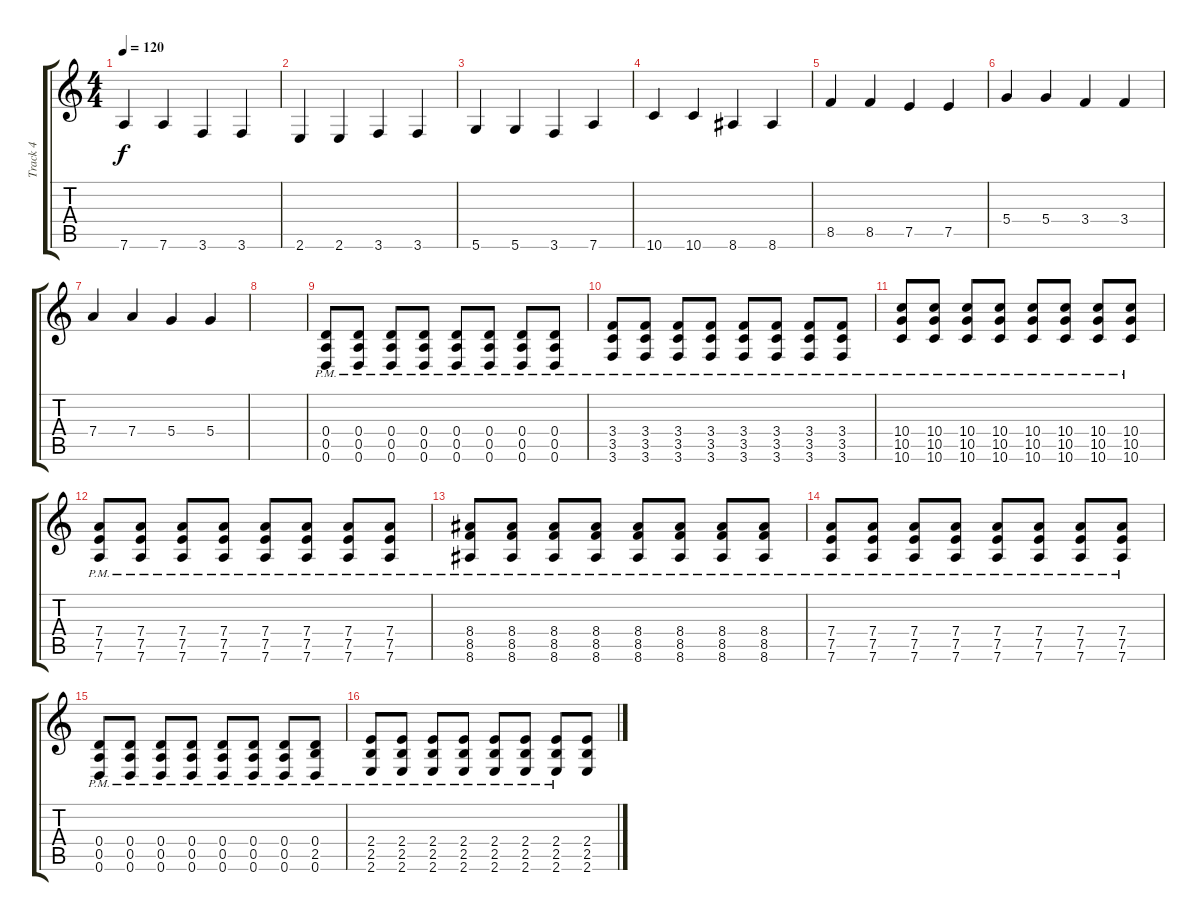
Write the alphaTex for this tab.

\track ("Track 4" "Track 4") {instrument overdrivenguitar}
\staff {score tabs}
\tuning (E4 A3 G3 D3 A2 D2) {hide}
\ts (4 4)
\tempo 120
\clef g2
\ks c
7.6.4{dy f} 7.6.4 3.6.4 3.6.4 |
2.6.4 2.6.4 3.6.4 3.6.4 |
5.6.4 5.6.4 3.6.4 7.6.4 |
10.6.4 10.6.4 8.6.4 8.6.4 |
8.5.4 8.5.4 7.5.4 7.5.4 |
5.4.4 5.4.4 3.4.4 3.4.4 |
7.4.4 7.4.4 5.4.4 5.4.4 |
|
(0.4{pm} 0.5{pm} 0.6{pm}).8 (0.4{pm} 0.5{pm} 0.6{pm}).8 (0.4{pm} 0.5{pm} 0.6{pm}).8 (0.4{pm} 0.5{pm} 0.6{pm}).8 (0.4{pm} 0.5{pm} 0.6{pm}).8 (0.4{pm} 0.5{pm} 0.6{pm}).8 (0.4{pm} 0.5{pm} 0.6{pm}).8 (0.4{pm} 0.5{pm} 0.6{pm}).8 |
(3.4{pm} 3.5{pm} 3.6{pm}).8 (3.4{pm} 3.5{pm} 3.6{pm}).8 (3.4{pm} 3.5{pm} 3.6{pm}).8 (3.4{pm} 3.5{pm} 3.6{pm}).8 (3.4{pm} 3.5{pm} 3.6{pm}).8 (3.4{pm} 3.5{pm} 3.6{pm}).8 (3.4{pm} 3.5{pm} 3.6{pm}).8 (3.4{pm} 3.5{pm} 3.6{pm}).8 |
(10.4 10.5{pm} 10.6{pm}).8 (10.4{pm} 10.5{pm} 10.6{pm}).8 (10.4{pm} 10.5{pm} 10.6{pm}).8 (10.4{pm} 10.5{pm} 10.6{pm}).8 (10.4{pm} 10.5{pm} 10.6{pm}).8 (10.4{pm} 10.5{pm} 10.6{pm}).8 (10.4{pm} 10.5{pm} 10.6{pm}).8 (10.4{pm} 10.5{pm} 10.6{pm}).8 |
(7.4{pm} 7.5{pm} 7.6{pm}).8 (7.4{pm} 7.5{pm} 7.6{pm}).8 (7.4{pm} 7.5{pm} 7.6{pm}).8 (7.4{pm} 7.5{pm} 7.6{pm}).8 (7.4{pm} 7.5{pm} 7.6{pm}).8 (7.4{pm} 7.5{pm} 7.6{pm}).8 (7.4{pm} 7.5{pm} 7.6{pm}).8 (7.4{pm} 7.5{pm} 7.6{pm}).8 |
(8.4{pm} 8.5{pm} 8.6{pm}).8 (8.4{pm} 8.5{pm} 8.6{pm}).8 (8.4{pm} 8.5{pm} 8.6{pm}).8 (8.4{pm} 8.5{pm} 8.6{pm}).8 (8.4{pm} 8.5{pm} 8.6{pm}).8 (8.4{pm} 8.5{pm} 8.6{pm}).8 (8.4{pm} 8.5{pm} 8.6{pm}).8 (8.4{pm} 8.5{pm} 8.6{pm}).8 |
(7.4{pm} 7.5{pm} 7.6{pm}).8 (7.4{pm} 7.5{pm} 7.6{pm}).8 (7.4{pm} 7.5{pm} 7.6{pm}).8 (7.4{pm} 7.5{pm} 7.6{pm}).8 (7.4{pm} 7.5{pm} 7.6{pm}).8 (7.4{pm} 7.5{pm} 7.6{pm}).8 (7.4{pm} 7.5{pm} 7.6{pm}).8 (7.4{pm} 7.5{pm} 7.6{pm}).8 |
(0.4{pm} 0.5{pm} 0.6{pm}).8 (0.4{pm} 0.5{pm} 0.6{pm}).8 (0.4{pm} 0.5{pm} 0.6{pm}).8 (0.4{pm} 0.5{pm} 0.6{pm}).8 (0.4{pm} 0.5{pm} 0.6{pm}).8 (0.4{pm} 0.5{pm} 0.6{pm}).8 (0.4{pm} 0.5{pm} 0.6{pm}).8 (0.4{pm} 2.5{pm} 0.6{pm}).8 |
(2.4{pm} 2.5{pm} 2.6{pm}).8 (2.4{pm} 2.5{pm} 2.6{pm}).8 (2.4{pm} 2.5{pm} 2.6{pm}).8 (2.4{pm} 2.5{pm} 2.6{pm}).8 (2.4{pm} 2.5{pm} 2.6{pm}).8 (2.4{pm} 2.5{pm} 2.6{pm}).8 (2.4{pm} 2.5{pm} 2.6{pm}).8 (2.4 2.5 2.6).8
